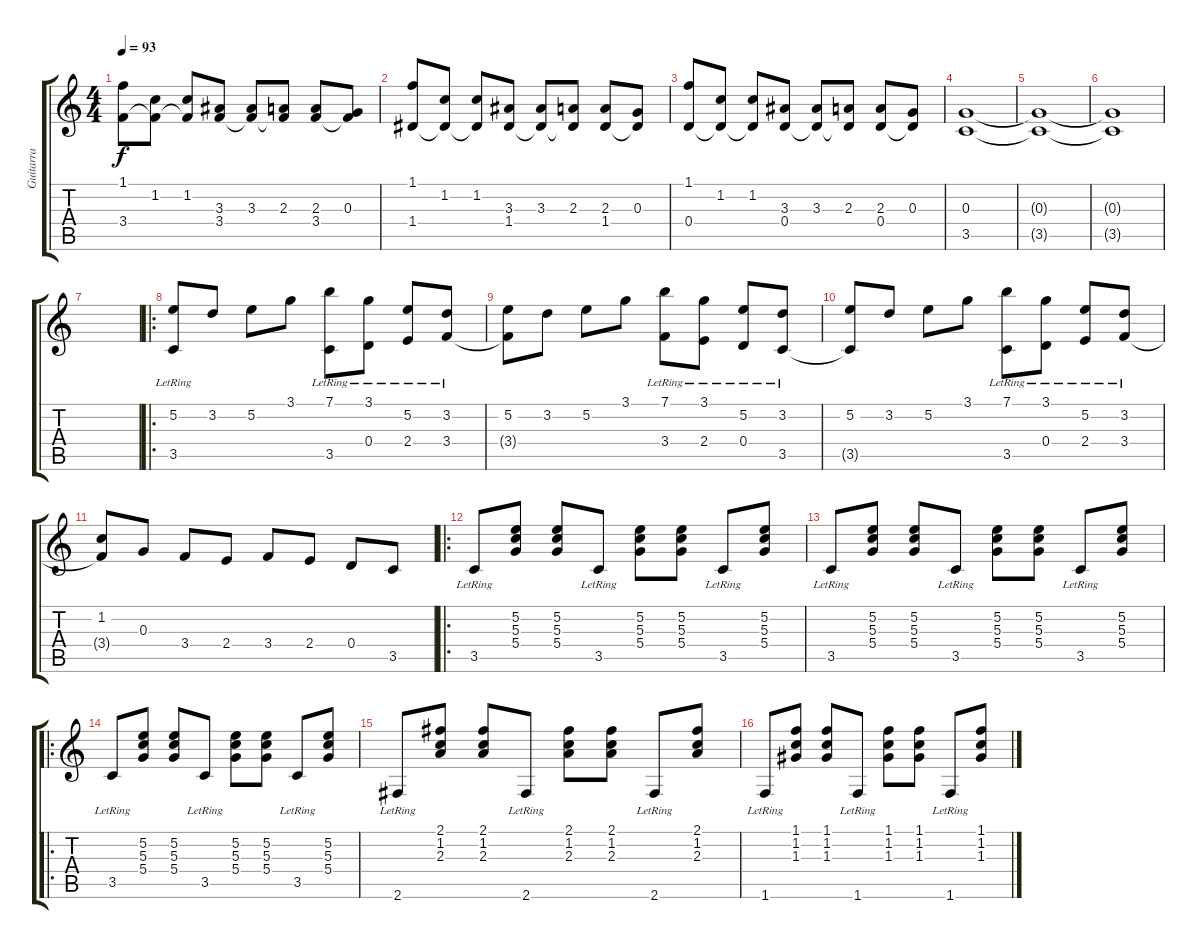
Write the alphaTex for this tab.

\track ("Guitarra" "Guitarra") {solo instrument acousticguitarnylon}
\staff {score tabs}
\tuning (E4 B3 G3 D3 A2 E2) {hide}
\ts (4 4)
\tempo 93
\clef g2
\ks c
(1.1 3.4).8{dy f} (1.2 3.4{t}).8 (1.2 3.4{t}).8 (3.3 3.4).8 (3.3 3.4{t}).8 (2.3 3.4{t}).8 (2.3 3.4).8 (0.3 3.4{t}).8 |
(1.1 1.4).8 (1.2 1.4{t}).8 (1.2 1.4{t}).8 (3.3 1.4).8 (3.3 1.4{t}).8 (2.3 1.4{t}).8 (2.3 1.4).8 (0.3 1.4{t}).8 |
(1.1 0.4).8 (1.2 0.4{t}).8 (1.2 0.4{t}).8 (3.3 0.4).8 (3.3 0.4{t}).8 (2.3 0.4{t}).8 (2.3 0.4).8 (0.3 0.4{t}).8 |
(0.3 3.5).1 |
(0.3{t} 3.5{t}).1 |
(0.3{t} 3.5{t}).1 |
|
\ro
(5.2 3.5{lr}).8 3.2.8 5.2.8 3.1.8 (7.1 3.5{lr}).8 (3.1 0.4{lr}).8 (5.2 2.4{lr}).8 (3.2 3.4{lr}).8 |
(5.2 3.4{t}).8 3.2.8 5.2.8 3.1.8 (7.1 3.4{lr}).8 (3.1 2.4{lr}).8 (5.2 0.4{lr}).8 (3.2 3.5{lr}).8 |
(5.2 3.5{t}).8 3.2.8 5.2.8 3.1.8 (7.1 3.5{lr}).8 (3.1 0.4{lr}).8 (5.2 2.4{lr}).8 (3.2 3.4{lr}).8 |
(1.2 3.4{t}).8 0.3.8 3.4.8 2.4.8 3.4.8 2.4.8 0.4.8 3.5.8 |
\ro
3.5{lr}.8 (5.2 5.3 5.4).8 (5.2 5.3 5.4).8 3.5{lr}.8 (5.2 5.3 5.4).8 (5.2 5.3 5.4).8 3.5{lr}.8 (5.2 5.3 5.4).8 |
3.5{lr}.8 (5.2 5.3 5.4).8 (5.2 5.3 5.4).8 3.5{lr}.8 (5.2 5.3 5.4).8 (5.2 5.3 5.4).8 3.5{lr}.8 (5.2 5.3 5.4).8 |
\ro
3.5{lr}.8 (5.2 5.3 5.4).8 (5.2 5.3 5.4).8 3.5{lr}.8 (5.2 5.3 5.4).8 (5.2 5.3 5.4).8 3.5{lr}.8 (5.2 5.3 5.4).8 |
2.6{lr}.8 (2.1 1.2 2.3).8 (2.1 1.2 2.3).8 2.6{lr}.8 (2.1 1.2 2.3).8 (2.1 1.2 2.3).8 2.6{lr}.8 (2.1 1.2 2.3).8 |
1.6{lr}.8 (1.1 1.2 1.3).8 (1.1 1.2 1.3).8 1.6{lr}.8 (1.1 1.2 1.3).8 (1.1 1.2 1.3).8 1.6{lr}.8 (1.1 1.2 1.3).8
